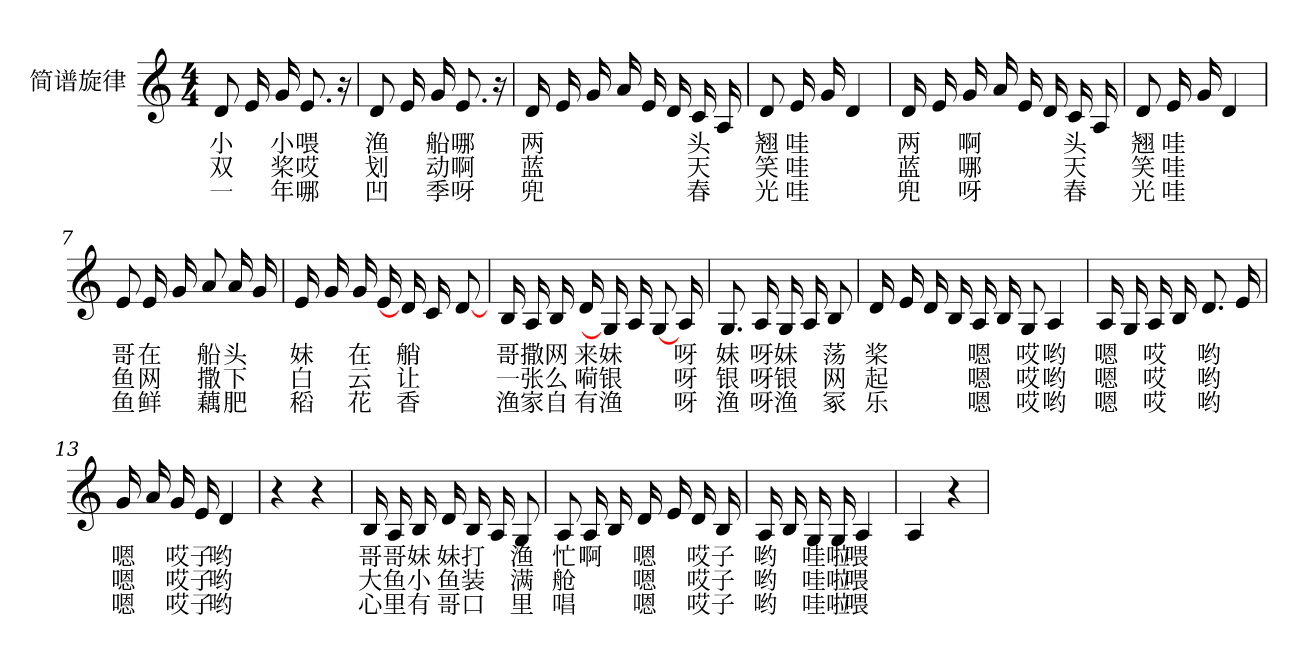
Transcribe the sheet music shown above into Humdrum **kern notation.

**kern	**text	**text	**text
*part1	*part1	*part1	*part1
*staff1	*staff1	*staff1	*staff1
*I"简谱旋律	*	*	*
*k[]	*	*	*
*M4/4	*	*	*
=1	=1	=1	=1
8d	小	双	一
16e	.	.	.
16g	小	桨	年
8.e	喂	哎	哪
16r	.	.	.
=2	=2	=2	=2
8d	渔	划	凹
16e	.	.	.
16g	船	动	季
8.e	哪	啊	呀
16r	.	.	.
=3	=3	=3	=3
16d	两	蓝	兜
16e	.	.	.
16g	.	.	.
16a	.	.	.
16e	.	.	.
16d	.	.	.
16c	头	天	春
16A	.	.	.
=4	=4	=4	=4
8d	翘	笑	光
16e	哇	哇	哇
16g	.	.	.
4d	.	.	.
=5	=5	=5	=5
16d	两	蓝	兜
16e	.	.	.
16g	啊	哪	呀
16a	.	.	.
16e	.	.	.
16d	.	.	.
16c	头	天	春
16A	.	.	.
=6	=6	=6	=6
8d	翘	笑	光
16e	哇	哇	哇
16g	.	.	.
4d	.	.	.
=7	=7	=7	=7
8e	哥	鱼	鱼
16e	在	网	鲜
16g	.	.	.
8a	船	撒	藕
16a	头	下	肥
16g	.	.	.
=8	=8	=8	=8
16e	妹	白	稻
16g	.	.	.
16g	在	云	花
16e	.	.	.
16d]	艄	让	香
16c	.	.	.
!LO:N:vis=8	!	!	!
[8.d	.	.	.
=9	=9	=9	=9
16B	哥	一	渔
16A	撒	张	家
16B	网	么	自
16d	来	嗬	有
16G]	妹	银	渔
16A	.	.	.
[8G	.	.	.
16A	呀	呀	呀
=10	=10	=10	=10
8.G	妹	银	渔
16A	呀	呀	呀
16G	妹	银	渔
16A	.	.	.
8B	荡	网	冢
=11	=11	=11	=11
16d	桨	起	乐
16e	.	.	.
16d	.	.	.
16B	.	.	.
16A	嗯	嗯	嗯
16B	.	.	.
8G	哎	哎	哎
4A	哟	哟	哟
=12	=12	=12	=12
16A	嗯	嗯	嗯
16G	.	.	.
16A	哎	哎	哎
16B	.	.	.
8.d	哟	哟	哟
16e	.	.	.
=13	=13	=13	=13
16g	嗯	嗯	嗯
16a	.	.	.
16g	哎	哎	哎
16e	子	子	子
4d	哟	哟	哟
=14	=14	=14	=14
4r	.	.	.
4r	.	.	.
=15	=15	=15	=15
16B	哥	大	心
16A	哥	鱼	里
16B	妹	小	有
16d	妹	鱼	哥
16B	打	装	口
16A	.	.	.
8G	渔	满	里
=16	=16	=16	=16
8A	忙	舱	唱
16A	啊	.	.
16B	.	.	.
16d	嗯	嗯	嗯
16e	.	.	.
16d	哎	哎	哎
16B	子	子	子
=17	=17	=17	=17
16A	哟	哟	哟
16B	.	.	.
16G	哇	哇	哇
16G	啦	啦	啦
4A	喂	喂	喂
=18	=18	=18	=18
4A	.	.	.
4r	.	.	.
=	=	=	=
*-	*-	*-	*-
